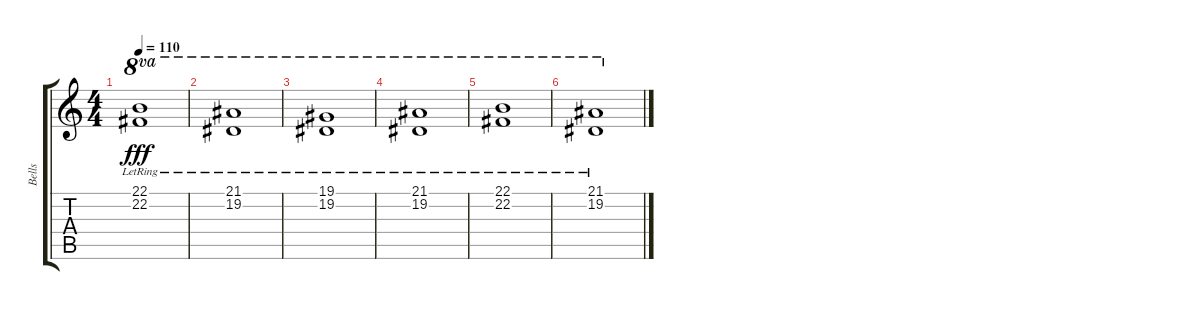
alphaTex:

\track ("Bells" "Bells") {instrument celesta}
\staff {score tabs}
\tuning (Db4 Ab3 E3 B2 Gb2 Db2) {hide}
\ts (4 4)
\tempo 110
\clef g2
\ks c
(22.1{lr} 22.2{lr}).1{ot 8va dy fff} |
(21.1{lr} 19.2{lr}).1{ot 8va} |
(19.1{lr} 19.2{lr}).1{ot 8va} |
(21.1{lr} 19.2{lr}).1{ot 8va} |
(22.1{lr} 22.2{lr}).1{ot 8va} |
(21.1{lr} 19.2{lr}).1{ot 8va}
